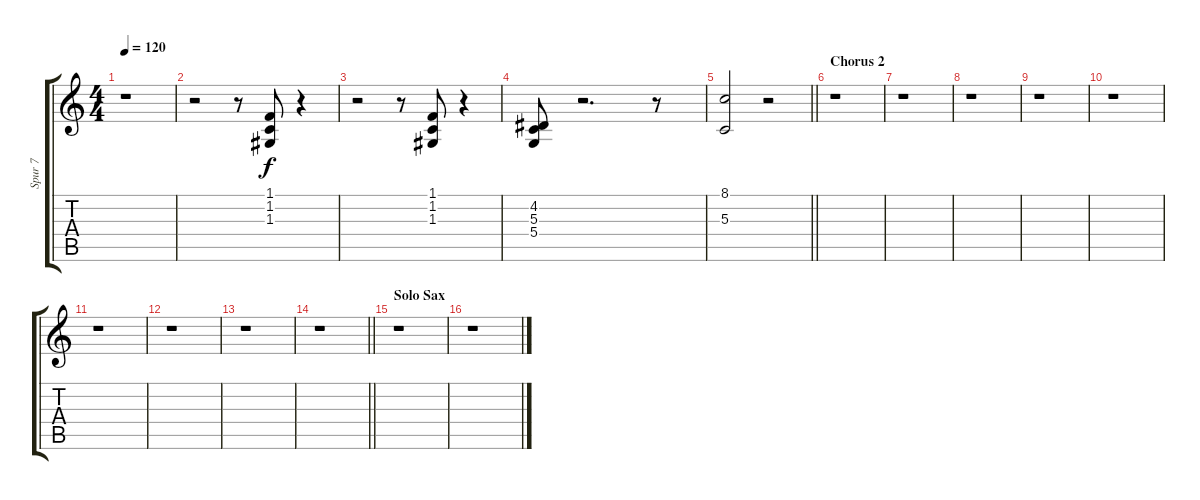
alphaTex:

\track ("Spur 7" "Spur 7") {instrument electricpiano2}
\staff {score tabs}
\tuning (E4 B3 G3 D3 A2 E2) {hide}
\ts (4 4)
\tempo 120
\clef g2
\ks c
r.1{dy f} |
r.2 r.8 (1.1 1.2 1.3).8 r.4 |
r.2 r.8 (1.1 1.2 1.3).8 r.4 |
(4.2 5.3 5.4).8 r.2{d} r.8 |
\barLineRight lightlight
(8.1 5.3).2 r.2 |
\section ("" "Chorus 2")
r.1 |
r.1 |
r.1 |
r.1 |
r.1 |
r.1 |
r.1 |
r.1 |
\barLineRight lightlight
r.1 |
\section ("" "Solo Sax")
r.1 |
r.1
